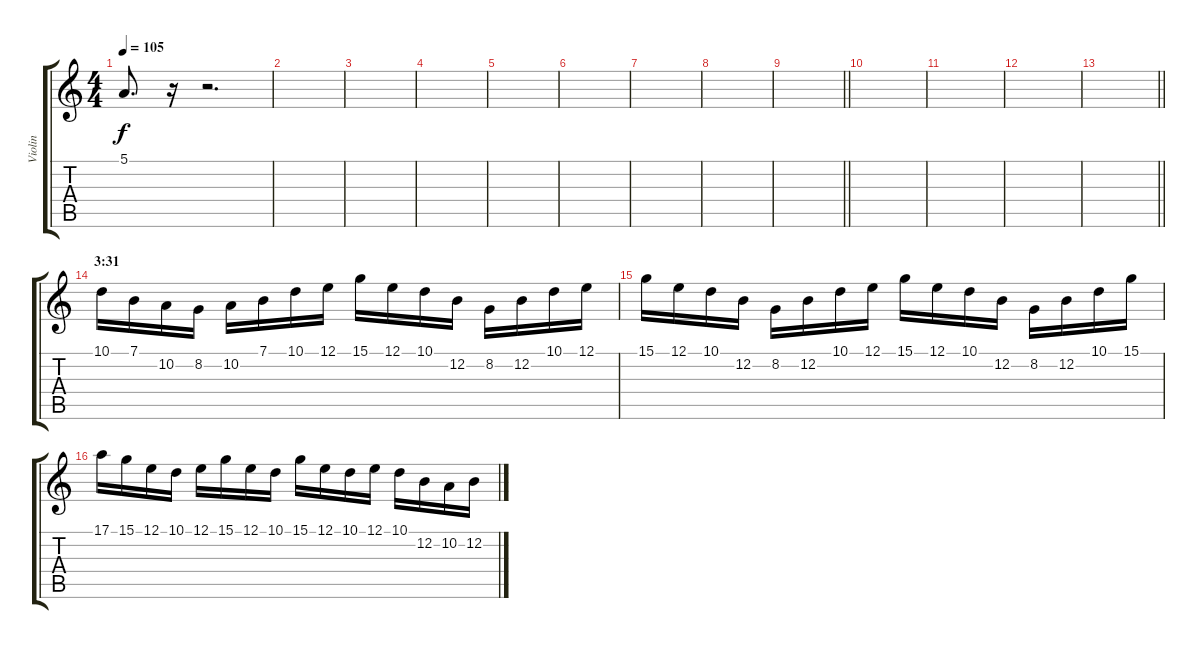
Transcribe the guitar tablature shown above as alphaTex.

\track ("Violin" "Violin") {instrument violin}
\staff {score tabs}
\tuning (E4 B3 G3 D3 A2 E2) {hide}
\ts (4 4)
\tempo 105
\clef g2
\ks c
5.1.8{d dy f} r.16 r.2{d} |
|
|
|
|
|
|
|
\barLineRight lightlight
|
|
|
|
\barLineRight lightlight
|
\section ("" "3:31")
10.1.16{volume 7} 7.1.16 10.2.16 8.2.16 10.2.16 7.1.16 10.1.16 12.1.16 15.1.16 12.1.16 10.1.16 12.2.16 8.2.16 12.2.16 10.1.16 12.1.16 |
15.1.16 12.1.16 10.1.16 12.2.16 8.2.16 12.2.16 10.1.16 12.1.16 15.1.16 12.1.16 10.1.16 12.2.16 8.2.16 12.2.16 10.1.16 15.1.16 |
17.1.16 15.1.16 12.1.16 10.1.16 12.1.16 15.1.16 12.1.16 10.1.16 15.1.16 12.1.16 10.1.16 12.1.16 10.1.16 12.2.16 10.2.16 12.2.16
